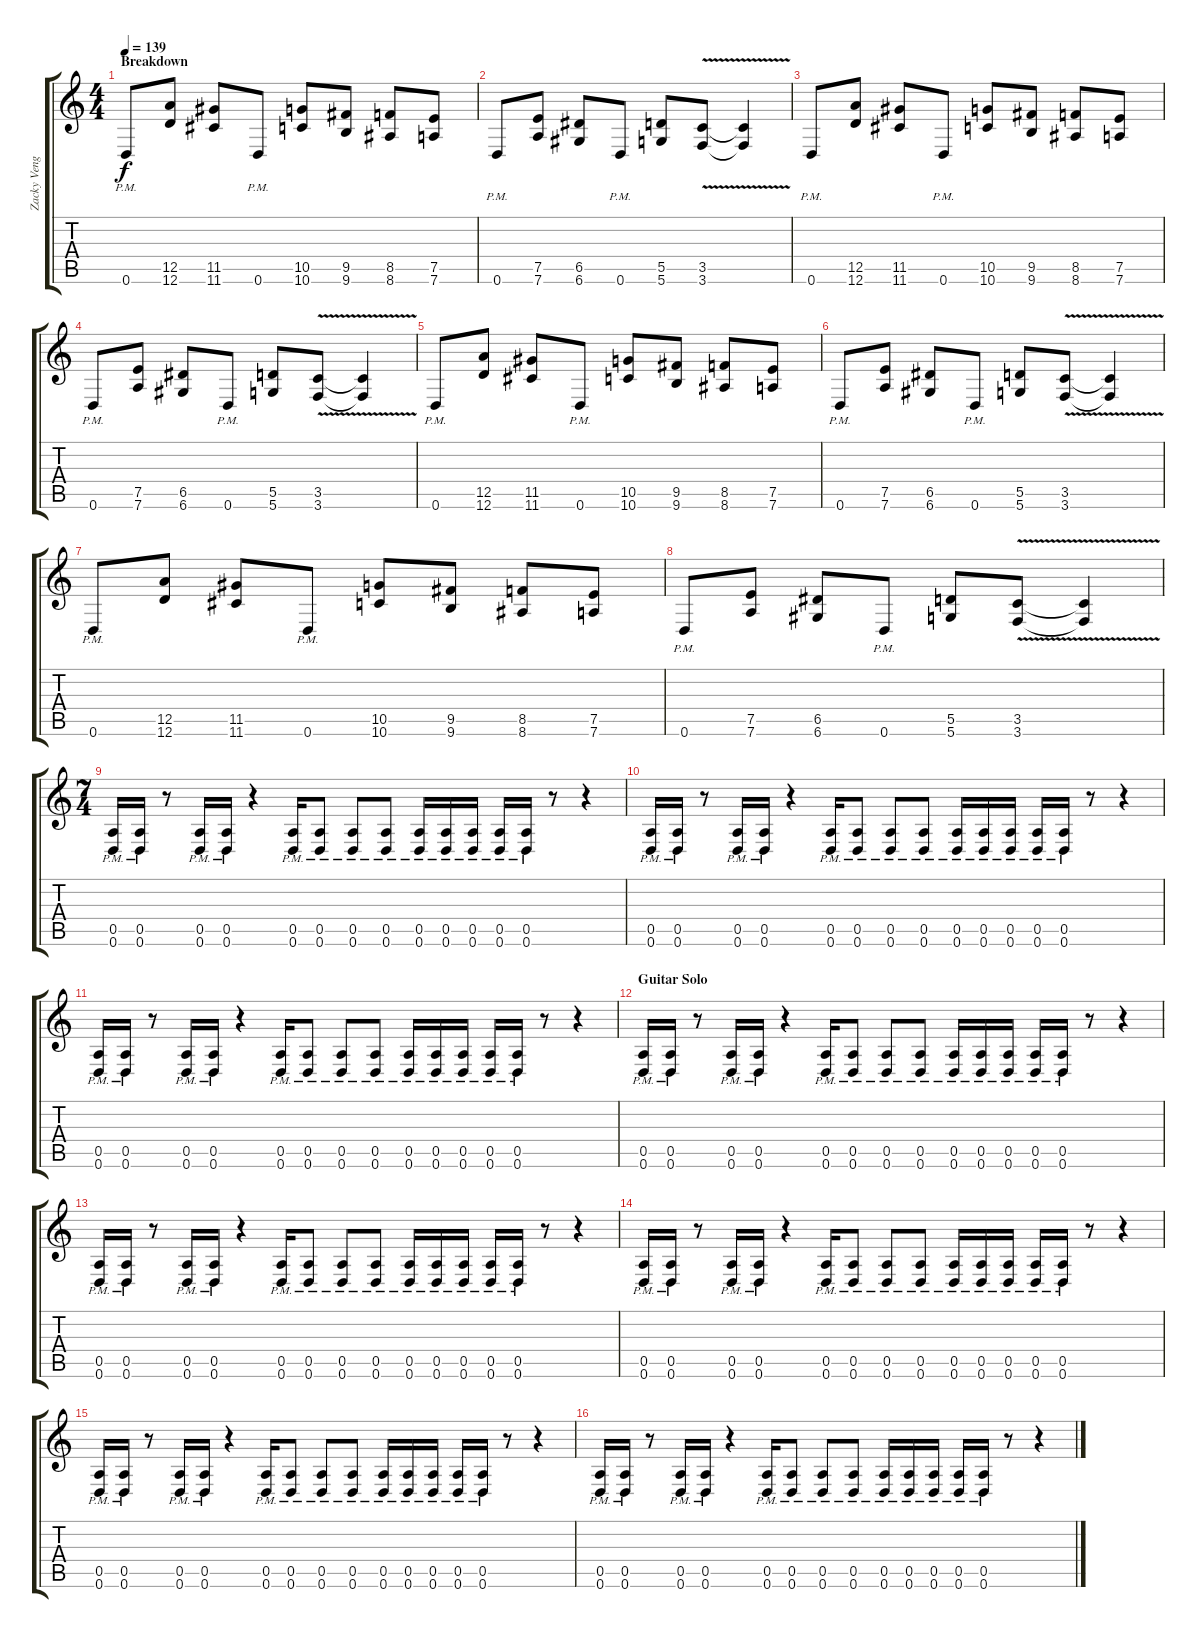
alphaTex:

\track ("Zacky Vengeance" "Zacky Veng") {instrument overdrivenguitar}
\staff {score tabs}
\tuning (E4 B3 G3 D3 A2 D2) {hide}
\ts (4 4)
\section ("" "Breakdown")
\tempo 139
\clef g2
\ks c
0.6{pm}.8{dy f} (12.5 12.6).8 (11.5 11.6).8 0.6{pm}.8 (10.5 10.6).8 (9.5 9.6).8 (8.5 8.6).8 (7.5 7.6).8 |
0.6{pm}.8 (7.5 7.6).8 (6.5 6.6).8 0.6{pm}.8 (5.5 5.6).8 (3.5{v} 3.6{v}).8 (3.5{t} 3.6{t}).4 |
0.6{pm}.8 (12.5 12.6).8 (11.5 11.6).8 0.6{pm}.8 (10.5 10.6).8 (9.5 9.6).8 (8.5 8.6).8 (7.5 7.6).8 |
0.6{pm}.8 (7.5 7.6).8 (6.5 6.6).8 0.6{pm}.8 (5.5 5.6).8 (3.5{v} 3.6{v}).8 (3.5{t} 3.6{t}).4 |
0.6{pm}.8 (12.5 12.6).8 (11.5 11.6).8 0.6{pm}.8 (10.5 10.6).8 (9.5 9.6).8 (8.5 8.6).8 (7.5 7.6).8 |
0.6{pm}.8 (7.5 7.6).8 (6.5 6.6).8 0.6{pm}.8 (5.5 5.6).8 (3.5{v} 3.6{v}).8 (3.5{t} 3.6{t}).4 |
0.6{pm}.8 (12.5 12.6).8 (11.5 11.6).8 0.6{pm}.8 (10.5 10.6).8 (9.5 9.6).8 (8.5 8.6).8 (7.5 7.6).8 |
0.6{pm}.8 (7.5 7.6).8 (6.5 6.6).8 0.6{pm}.8 (5.5 5.6).8 (3.5{v} 3.6{v}).8 (3.5{t} 3.6{t}).4 |
\ts (7 4)
(0.5{pm} 0.6{pm}).16 (0.5{pm} 0.6{pm}).16 r.8 (0.5{pm} 0.6{pm}).16 (0.5{pm} 0.6{pm}).16 r.4 (0.5{pm} 0.6{pm}).16 (0.5{pm} 0.6{pm}).8 (0.5{pm} 0.6{pm}).8 (0.5{pm} 0.6{pm}).8 (0.5{pm} 0.6{pm}).16 (0.5{pm} 0.6{pm}).16 (0.5{pm} 0.6{pm}).16 (0.5{pm} 0.6{pm}).16 (0.5{pm} 0.6{pm}).16 r.8 r.4 |
(0.5{pm} 0.6{pm}).16 (0.5{pm} 0.6{pm}).16 r.8 (0.5{pm} 0.6{pm}).16 (0.5{pm} 0.6{pm}).16 r.4 (0.5{pm} 0.6{pm}).16 (0.5{pm} 0.6{pm}).8 (0.5{pm} 0.6{pm}).8 (0.5{pm} 0.6{pm}).8 (0.5{pm} 0.6{pm}).16 (0.5{pm} 0.6{pm}).16 (0.5{pm} 0.6{pm}).16 (0.5{pm} 0.6{pm}).16 (0.5{pm} 0.6{pm}).16 r.8 r.4 |
(0.5{pm} 0.6{pm}).16 (0.5{pm} 0.6{pm}).16 r.8 (0.5{pm} 0.6{pm}).16 (0.5{pm} 0.6{pm}).16 r.4 (0.5{pm} 0.6{pm}).16 (0.5{pm} 0.6{pm}).8 (0.5{pm} 0.6{pm}).8 (0.5{pm} 0.6{pm}).8 (0.5{pm} 0.6{pm}).16 (0.5{pm} 0.6{pm}).16 (0.5{pm} 0.6{pm}).16 (0.5{pm} 0.6{pm}).16 (0.5{pm} 0.6{pm}).16 r.8 r.4 |
\section ("" "Guitar Solo")
(0.5{pm} 0.6{pm}).16 (0.5{pm} 0.6{pm}).16 r.8 (0.5{pm} 0.6{pm}).16 (0.5{pm} 0.6{pm}).16 r.4 (0.5{pm} 0.6{pm}).16 (0.5{pm} 0.6{pm}).8 (0.5{pm} 0.6{pm}).8 (0.5{pm} 0.6{pm}).8 (0.5{pm} 0.6{pm}).16 (0.5{pm} 0.6{pm}).16 (0.5{pm} 0.6{pm}).16 (0.5{pm} 0.6{pm}).16 (0.5{pm} 0.6{pm}).16 r.8 r.4 |
(0.5{pm} 0.6{pm}).16 (0.5{pm} 0.6{pm}).16 r.8 (0.5{pm} 0.6{pm}).16 (0.5{pm} 0.6{pm}).16 r.4 (0.5{pm} 0.6{pm}).16 (0.5{pm} 0.6{pm}).8 (0.5{pm} 0.6{pm}).8 (0.5{pm} 0.6{pm}).8 (0.5{pm} 0.6{pm}).16 (0.5{pm} 0.6{pm}).16 (0.5{pm} 0.6{pm}).16 (0.5{pm} 0.6{pm}).16 (0.5{pm} 0.6{pm}).16 r.8 r.4 |
(0.5{pm} 0.6{pm}).16 (0.5{pm} 0.6{pm}).16 r.8 (0.5{pm} 0.6{pm}).16 (0.5{pm} 0.6{pm}).16 r.4 (0.5{pm} 0.6{pm}).16 (0.5{pm} 0.6{pm}).8 (0.5{pm} 0.6{pm}).8 (0.5{pm} 0.6{pm}).8 (0.5{pm} 0.6{pm}).16 (0.5{pm} 0.6{pm}).16 (0.5{pm} 0.6{pm}).16 (0.5{pm} 0.6{pm}).16 (0.5{pm} 0.6{pm}).16 r.8 r.4 |
(0.5{pm} 0.6{pm}).16 (0.5{pm} 0.6{pm}).16 r.8 (0.5{pm} 0.6{pm}).16 (0.5{pm} 0.6{pm}).16 r.4 (0.5{pm} 0.6{pm}).16 (0.5{pm} 0.6{pm}).8 (0.5{pm} 0.6{pm}).8 (0.5{pm} 0.6{pm}).8 (0.5{pm} 0.6{pm}).16 (0.5{pm} 0.6{pm}).16 (0.5{pm} 0.6{pm}).16 (0.5{pm} 0.6{pm}).16 (0.5{pm} 0.6{pm}).16 r.8 r.4 |
(0.5{pm} 0.6{pm}).16 (0.5{pm} 0.6{pm}).16 r.8 (0.5{pm} 0.6{pm}).16 (0.5{pm} 0.6{pm}).16 r.4 (0.5{pm} 0.6{pm}).16 (0.5{pm} 0.6{pm}).8 (0.5{pm} 0.6{pm}).8 (0.5{pm} 0.6{pm}).8 (0.5{pm} 0.6{pm}).16 (0.5{pm} 0.6{pm}).16 (0.5{pm} 0.6{pm}).16 (0.5{pm} 0.6{pm}).16 (0.5{pm} 0.6{pm}).16 r.8 r.4
